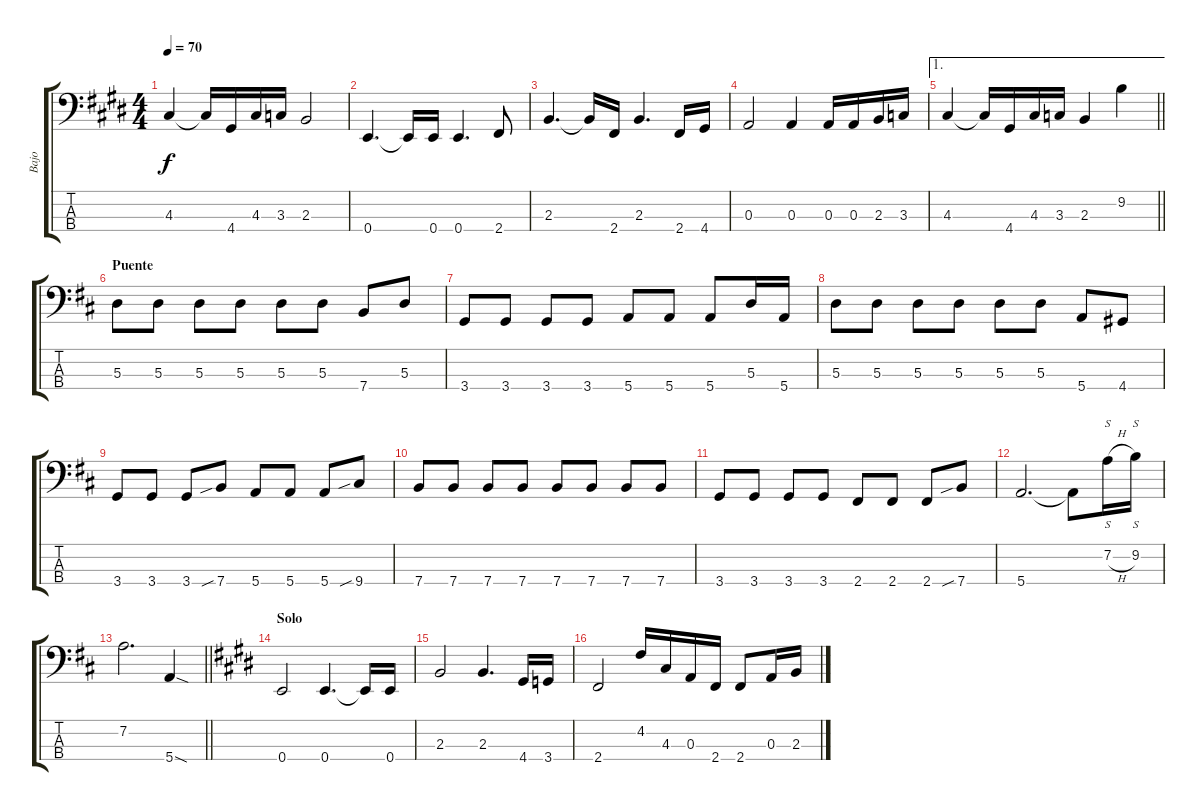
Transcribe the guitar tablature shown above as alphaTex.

\track ("Bajo" "Bajo") {instrument electricbassfinger}
\staff {score tabs}
\tuning (G2 D2 A1 E1) {hide}
\ts (4 4)
\tempo 70
\clef f4
\ks e
4.3.4{dy f} 4.3{t}.16 4.4.16 4.3.16 3.3.16 2.3.2 |
0.4.4{d} 0.4{t}.16 0.4.16 0.4.4{d} 2.4.8 |
2.3.4{d} 2.3{t}.16 2.4.16 2.3.4{d} 2.4.16 4.4.16 |
0.3.2 0.3.4 0.3.16 0.3.16 2.3.16 3.3.16 |
\ae 1
\barLineRight lightlight
4.3.4 4.3{t}.16 4.4.16 4.3.16 3.3.16 2.3.4 9.2.4 |
\section ("" "Puente")
\ks d
5.3.8 5.3.8 5.3.8 5.3.8 5.3.8 5.3.8 7.4.8 5.3.8 |
3.4.8 3.4.8 3.4.8 3.4.8 5.4.8 5.4.8 5.4.8 5.3.16 5.4.16 |
5.3.8 5.3.8 5.3.8 5.3.8 5.3.8 5.3.8 5.4.8 4.4.8 |
3.4.8 3.4.8 3.4.8 7.4{sib}.8 5.4.8 5.4.8 5.4.8 9.4{sib}.8 |
7.4.8 7.4.8 7.4.8 7.4.8 7.4.8 7.4.8 7.4.8 7.4.8 |
3.4.8 3.4.8 3.4.8 3.4.8 2.4.8 2.4.8 2.4.8 7.4{sib}.8 |
5.4.2{d} 5.4{t}.8 7.2{h}.16{s} 9.2.16{s} |
\barLineRight lightlight
7.2.2{d} 5.4{sod}.4 |
\section ("" "Solo")
\ks e
0.4.2 0.4.4{d} 0.4{t}.16 0.4.16 |
2.3.2 2.3.4{d} 4.4.16 3.4.16 |
2.4.2 4.2.16 4.3.16 0.3.16 2.4.16 2.4.8 0.3.16 2.3.16
